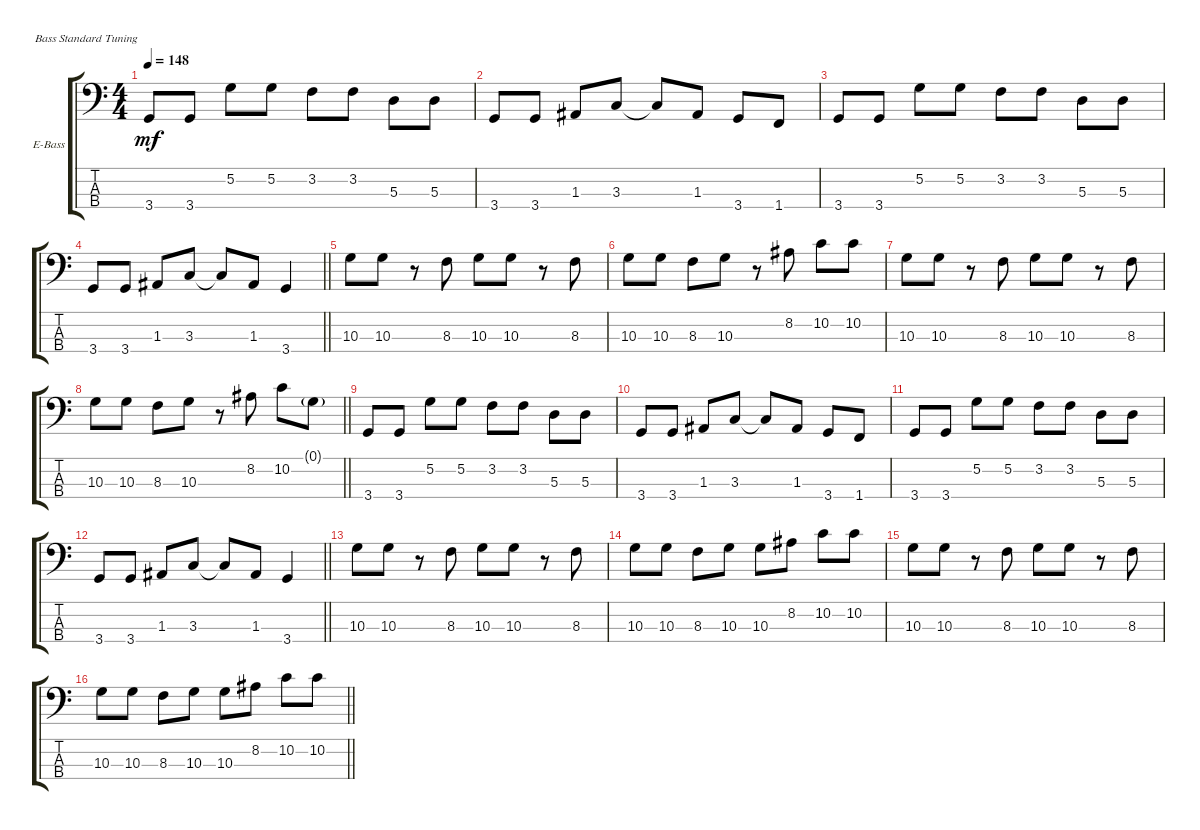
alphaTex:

\defaultSystemsLayout 4
\bracketExtendMode groupsimilarinstruments
\firstSystemTrackNameOrientation horizontal
\otherSystemsTrackNameOrientation horizontal
\track ("Electric Bass" "E-Bass") {instrument electricbassfinger}
\staff {score tabs}
\tuning (G2 D2 A1 E1)
\ts (4 4)
\tempo 148
\clef f4
\ks c
3.4.8{dy mf} 3.4.8 5.2.8 5.2.8 3.2.8 3.2.8 5.3.8 5.3.8 |
3.4.8 3.4.8 1.3.8 3.3.8 3.3{t}.8 1.3.8 3.4.8 1.4.8 |
3.4.8 3.4.8 5.2.8 5.2.8 3.2.8 3.2.8 5.3.8 5.3.8 |
\barLineRight lightlight
3.4.8 3.4.8 1.3.8 3.3.8 3.3{t}.8 1.3.8 3.4.4 |
10.3.8 10.3.8 r.8 8.3.8 10.3.8 10.3.8 r.8 8.3.8 |
10.3.8 10.3.8 8.3.8 10.3.8 r.8 8.2.8 10.2.8 10.2.8 |
10.3.8 10.3.8 r.8 8.3.8 10.3.8 10.3.8 r.8 8.3.8 |
\barLineRight lightlight
10.3.8 10.3.8 8.3.8 10.3.8 r.8 8.2.8 10.2.8 0.1{g}.8 |
3.4.8 3.4.8 5.2.8 5.2.8 3.2.8 3.2.8 5.3.8 5.3.8 |
3.4.8 3.4.8 1.3.8 3.3.8 3.3{t}.8 1.3.8 3.4.8 1.4.8 |
3.4.8 3.4.8 5.2.8 5.2.8 3.2.8 3.2.8 5.3.8 5.3.8 |
\barLineRight lightlight
3.4.8 3.4.8 1.3.8 3.3.8 3.3{t}.8 1.3.8 3.4.4 |
10.3.8 10.3.8 r.8 8.3.8 10.3.8 10.3.8 r.8 8.3.8 |
10.3.8 10.3.8 8.3.8 10.3.8 10.3.8 8.2.8 10.2.8 10.2.8 |
10.3.8 10.3.8 r.8 8.3.8 10.3.8 10.3.8 r.8 8.3.8 |
\barLineRight lightlight
10.3.8 10.3.8 8.3.8 10.3.8 10.3.8 8.2.8 10.2.8 10.2.8
